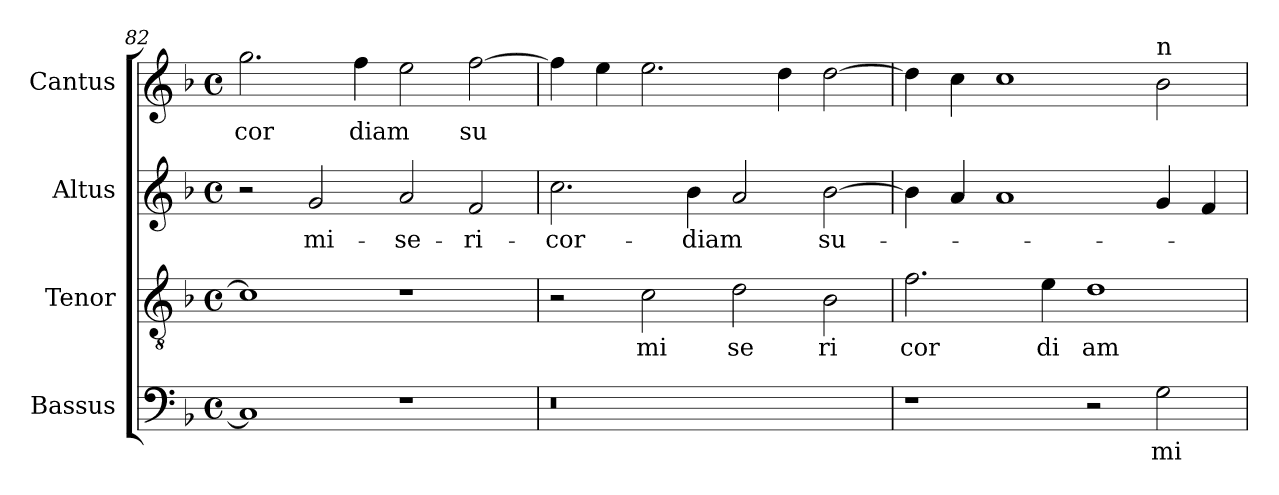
**kern	**text	**kern	**text	**kern	**text	**kern	**text
*part4	*part4	*part3	*part3	*part2	*part2	*part1	*part1
*staff4	*staff4	*staff3	*staff3	*staff2	*staff2	*staff1	*staff1
*I"Bassus	*	*I"Tenor	*	*I"Altus	*	*I"Cantus	*
*clefF4	*	*clefGv2	*	*clefG2	*	*clefG2	*
*k[b-]	*	*k[b-]	*	*k[b-]	*	*k[b-]	*
*F:	*	*F:	*	*F:	*	*F:	*
*M4/4	*	*M4/4	*	*M4/4	*	*M4/4	*
*met(c)	*	*met(c)	*	*met(c)	*	*met(c)	*
=82	=82	=82	=82	=82	=82	=82	=82
!	!	!	!	!	!	!	!LO:LY:b:cj
1C]	.	1c]	.	2r	.	2.gg\	cor
!	!	!	!	!	!LO:LY:b:cj	!	!
.	.	.	.	2g/	mi-	.	.
!	!	!	!	!	!	!	!LO:LY:b
.	.	.	.	.	.	4ff\	diam
!	!	!	!	!	!LO:LY:b:cj	!	!
1r	.	1r	.	2a/	-se-	2ee\	.
!	!	!	!	!	!LO:LY:b:cj	!	!LO:LY:b:cj
.	.	.	.	2f/	-ri-	[>2ff\	su
=83	=83	=83	=83	=83	=83	=83	=83
!	!	!	!	!	!LO:LY:b:cj	!	!
0r	.	2r	.	2.cc\	-cor-	4ff\]	.
.	.	.	.	.	.	4ee\	.
!	!	!	!LO:LY:b:cj	!	!	!	!
.	.	2c\	mi	.	.	2.ee\	.
!	!	!	!	!	!LO:LY:b	!	!
.	.	.	.	4b-\	-diam	.	.
!	!	!	!LO:LY:b:cj	!	!	!	!
.	.	2d\	se	2a/	.	.	.
.	.	.	.	.	.	4dd\	.
!	!	!	!LO:LY:b:cj	!	!LO:LY:b:cj	!	!
.	.	2B-\	ri	[>2b-\	su-	[>2dd\	.
=84	=84	=84	=84	=84	=84	=84	=84
!	!	!	!LO:LY:b:cj	!	!	!	!
1r	.	2.f\	cor	4b-\]	.	4dd\]	.
.	.	.	.	4a/	.	4cc\	.
.	.	.	.	1a	.	1cc	.
!	!	!	!LO:LY:b:cj	!	!	!	!
.	.	4e\	di	.	.	.	.
!	!	!	!LO:LY:b:cj	!	!	!	!
2r	.	1d	am	.	.	.	.
!	!	!	!	!	!	!LO:TX:a:t=n	!
!	!LO:LY:b:cj	!	!	!	!	!	!
2G\	mi-	.	.	4g/	.	2b-\	.
.	.	.	.	4f/	.	.	.
=	=	=	=	=	=	=	=
*-	*-	*-	*-	*-	*-	*-	*-
